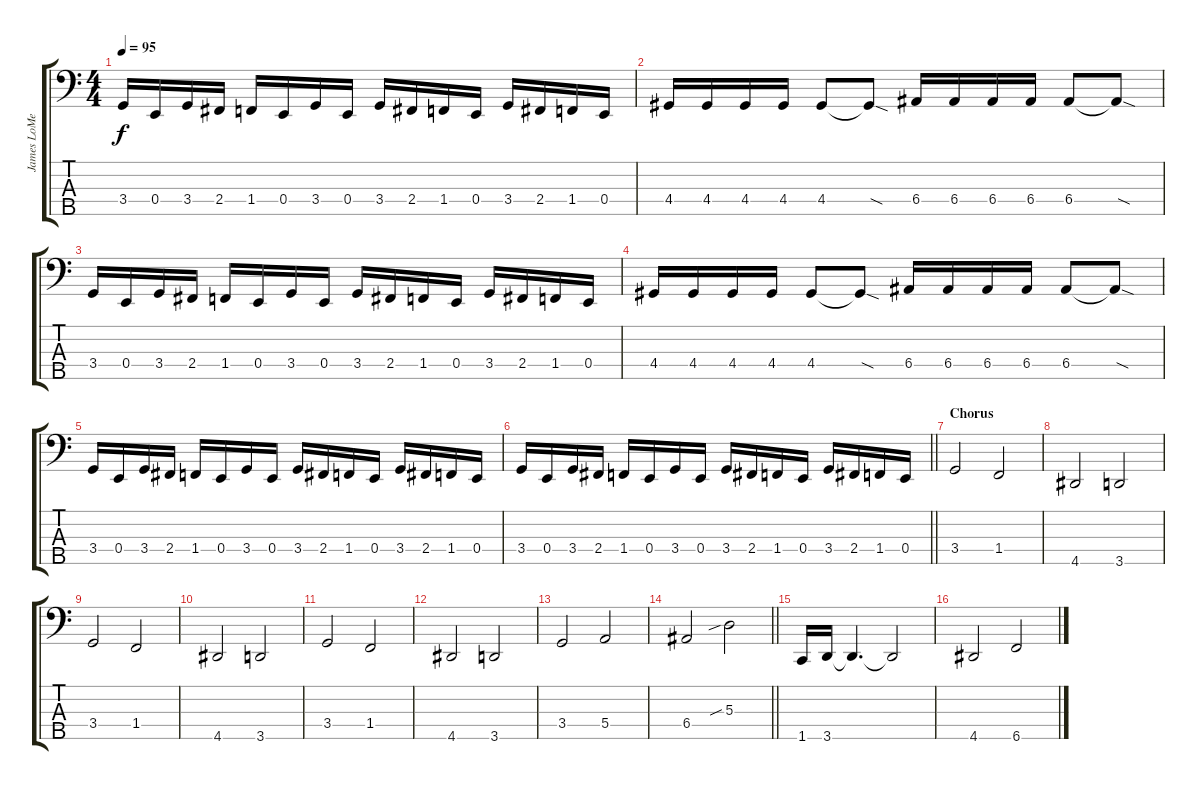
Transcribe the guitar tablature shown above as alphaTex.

\track ("James LoMenzo" "James LoMe") {instrument electricbassfinger}
\staff {score tabs}
\tuning (G2 D2 A1 E1 B0) {hide}
\ts (4 4)
\tempo 95
\clef f4
\ks c
3.4.16{dy f} 0.4.16 3.4.16 2.4.16 1.4.16 0.4.16 3.4.16 0.4.16 3.4.16 2.4.16 1.4.16 0.4.16 3.4.16 2.4.16 1.4.16 0.4.16 |
4.4.16 4.4.16 4.4.16 4.4.16 4.4.8 4.4{sod t}.8 6.4.16 6.4.16 6.4.16 6.4.16 6.4.8 6.4{sod t}.8 |
3.4.16 0.4.16 3.4.16 2.4.16 1.4.16 0.4.16 3.4.16 0.4.16 3.4.16 2.4.16 1.4.16 0.4.16 3.4.16 2.4.16 1.4.16 0.4.16 |
4.4.16 4.4.16 4.4.16 4.4.16 4.4.8 4.4{sod t}.8 6.4.16 6.4.16 6.4.16 6.4.16 6.4.8 6.4{sod t}.8 |
3.4.16 0.4.16 3.4.16 2.4.16 1.4.16 0.4.16 3.4.16 0.4.16 3.4.16 2.4.16 1.4.16 0.4.16 3.4.16 2.4.16 1.4.16 0.4.16 |
\barLineRight lightlight
3.4.16 0.4.16 3.4.16 2.4.16 1.4.16 0.4.16 3.4.16 0.4.16 3.4.16 2.4.16 1.4.16 0.4.16 3.4.16 2.4.16 1.4.16 0.4.16 |
\section ("" "Chorus")
3.4.2 1.4.2 |
4.5.2 3.5.2 |
3.4.2 1.4.2 |
4.5.2 3.5.2 |
3.4.2 1.4.2 |
4.5.2 3.5.2 |
3.4.2 5.4.2 |
\barLineRight lightlight
6.4.2 5.3{sib}.2 |
1.5.16 3.5.16 3.5{t}.4{d} 3.5{t}.2 |
4.5.2 6.5.2
